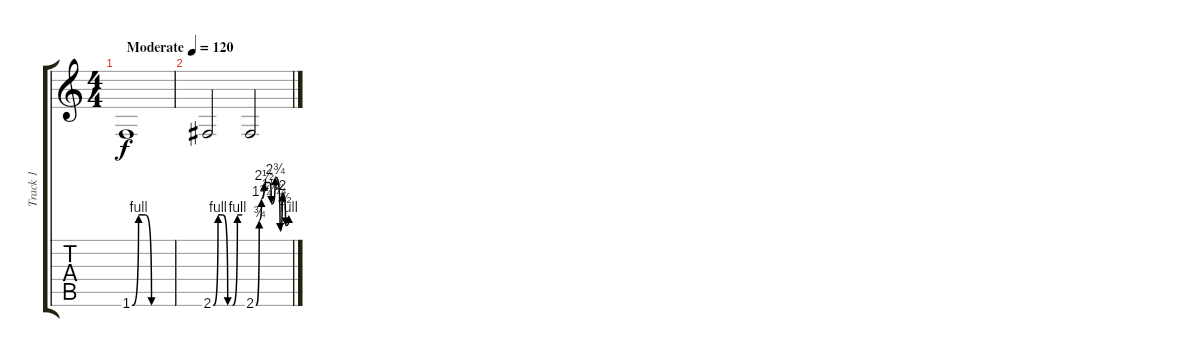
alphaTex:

\track ("Track 1" "Track 1") {instrument acousticguitarsteel}
\staff {score tabs}
\tuning (E4 B3 G3 D3 A2 E2) {hide}
\ts (4 4)
\tempo (120 "Moderate")
\clef g2
\ks c
1.6{be (custom 0 0 10 4 20 4 30 0 60 0)}.1{dy f instrument acousticguitarsteel} |
2.6{be (custom 0 0 10 4 20 4 30 0 40 0 50 4 60 4)}.2 2.6{be (custom 0 0 6 3 10 7 15 10 24 10 28 6 35 11 44 1 48 8 54 2 60 4)}.2
